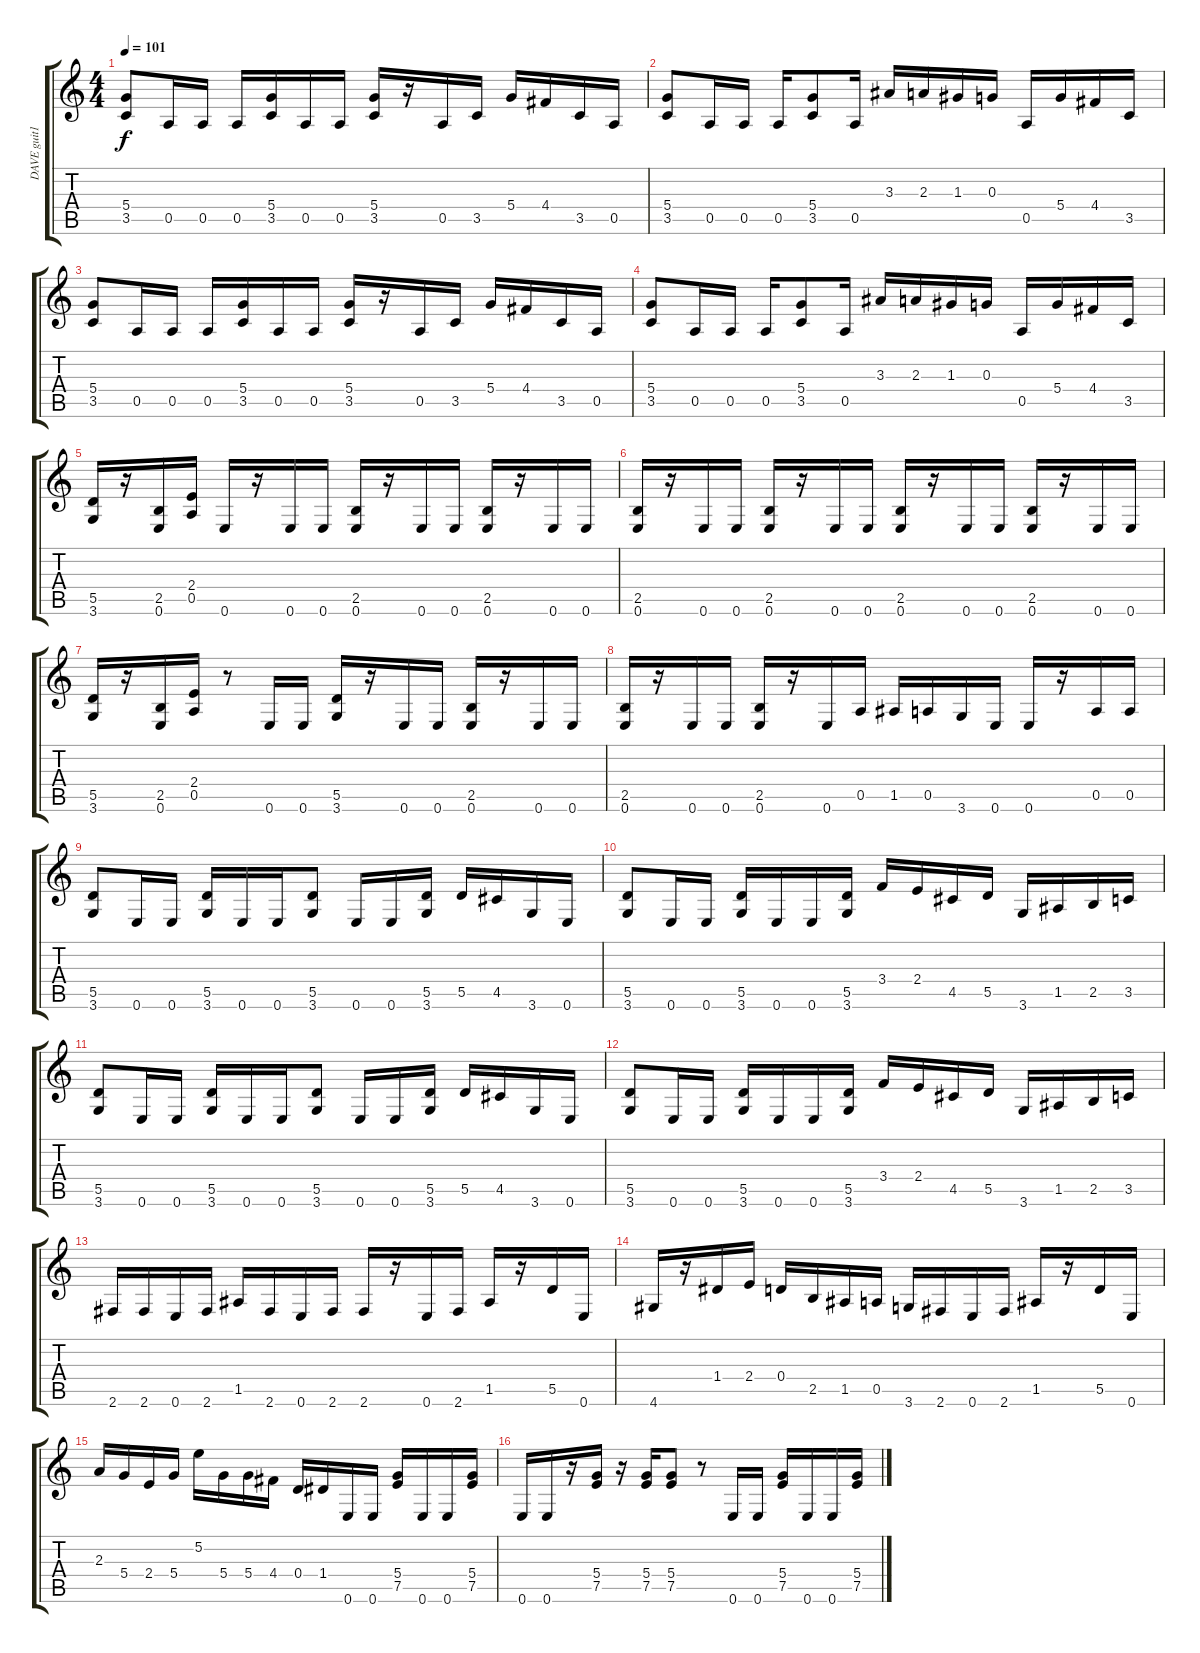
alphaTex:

\track ("DAVE guit1" "DAVE guit1") {instrument distortionguitar}
\staff {score tabs}
\tuning (E4 B3 G3 D3 A2 E2) {hide}
\ts (4 4)
\tempo 101
\clef g2
\ks c
(5.4 3.5).8{dy f volume 13 balance 5 instrument distortionguitar} 0.5.16 0.5.16 0.5.16 (5.4 3.5).16 0.5.16 0.5.16 (5.4 3.5).16 r.16 0.5.16 3.5.16 5.4.16 4.4.16 3.5.16 0.5.16 |
(5.4 3.5).8 0.5.16 0.5.16 0.5.16 (5.4 3.5).8 0.5.16 3.3.16 2.3.16 1.3.16 0.3.16 0.5.16 5.4.16 4.4.16 3.5.16 |
(5.4 3.5).8 0.5.16 0.5.16 0.5.16 (5.4 3.5).16 0.5.16 0.5.16 (5.4 3.5).16 r.16 0.5.16 3.5.16 5.4.16 4.4.16 3.5.16 0.5.16 |
(5.4 3.5).8 0.5.16 0.5.16 0.5.16 (5.4 3.5).8 0.5.16 3.3.16 2.3.16 1.3.16 0.3.16 0.5.16 5.4.16 4.4.16 3.5.16 |
(5.5 3.6).16 r.16 (2.5 0.6).16 (2.4 0.5).16 0.6.16 r.16 0.6.16 0.6.16 (2.5 0.6).16 r.16 0.6.16 0.6.16 (2.5 0.6).16 r.16 0.6.16 0.6.16 |
(2.5 0.6).16 r.16 0.6.16 0.6.16 (2.5 0.6).16 r.16 0.6.16 0.6.16 (2.5 0.6).16 r.16 0.6.16 0.6.16 (2.5 0.6).16 r.16 0.6.16 0.6.16 |
(5.5 3.6).16 r.16 (2.5 0.6).16 (2.4 0.5).16 r.8 0.6.16 0.6.16 (5.5 3.6).16 r.16 0.6.16 0.6.16 (2.5 0.6).16 r.16 0.6.16 0.6.16 |
(2.5 0.6).16 r.16 0.6.16 0.6.16 (2.5 0.6).16 r.16 0.6.16 0.5.16 1.5.16 0.5.16 3.6.16 0.6.16 0.6.16 r.16 0.5.16 0.5.16 |
(5.5 3.6).8 0.6.16 0.6.16 (5.5 3.6).16 0.6.16 0.6.16 (5.5 3.6).8 0.6.16 0.6.16 (5.5 3.6).16 5.5.16 4.5.16 3.6.16 0.6.16 |
(5.5 3.6).8 0.6.16 0.6.16 (5.5 3.6).16 0.6.16 0.6.16 (5.5 3.6).16 3.4.16 2.4.16 4.5.16 5.5.16 3.6.16 1.5.16 2.5.16 3.5.16 |
(5.5 3.6).8 0.6.16 0.6.16 (5.5 3.6).16 0.6.16 0.6.16 (5.5 3.6).8 0.6.16 0.6.16 (5.5 3.6).16 5.5.16 4.5.16 3.6.16 0.6.16 |
(5.5 3.6).8 0.6.16 0.6.16 (5.5 3.6).16 0.6.16 0.6.16 (5.5 3.6).16 3.4.16 2.4.16 4.5.16 5.5.16 3.6.16 1.5.16 2.5.16 3.5.16 |
2.6.16 2.6.16 0.6.16 2.6.16 1.5.16 2.6.16 0.6.16 2.6.16 2.6.16 r.16 0.6.16 2.6.16 1.5.16 r.16 5.5.16 0.6.16 |
4.6.16 r.16 1.4.16 2.4.16 0.4.16 2.5.16 1.5.16 0.5.16 3.6.16 2.6.16 0.6.16 2.6.16 1.5.16 r.16 5.5.16 0.6.16 |
2.3.16 5.4.16 2.4.16 5.4.16 5.2.16 5.4.16 5.4.16 4.4.16 0.4.16 1.4.16 0.6.16 0.6.16 (5.4 7.5).16 0.6.16 0.6.16 (5.4 7.5).16 |
0.6.16 0.6.16 r.16 (5.4 7.5).16 r.16 (5.4 7.5).16 (5.4 7.5).8 r.8 0.6.16 0.6.16 (5.4 7.5).16 0.6.16 0.6.16 (5.4 7.5).16
